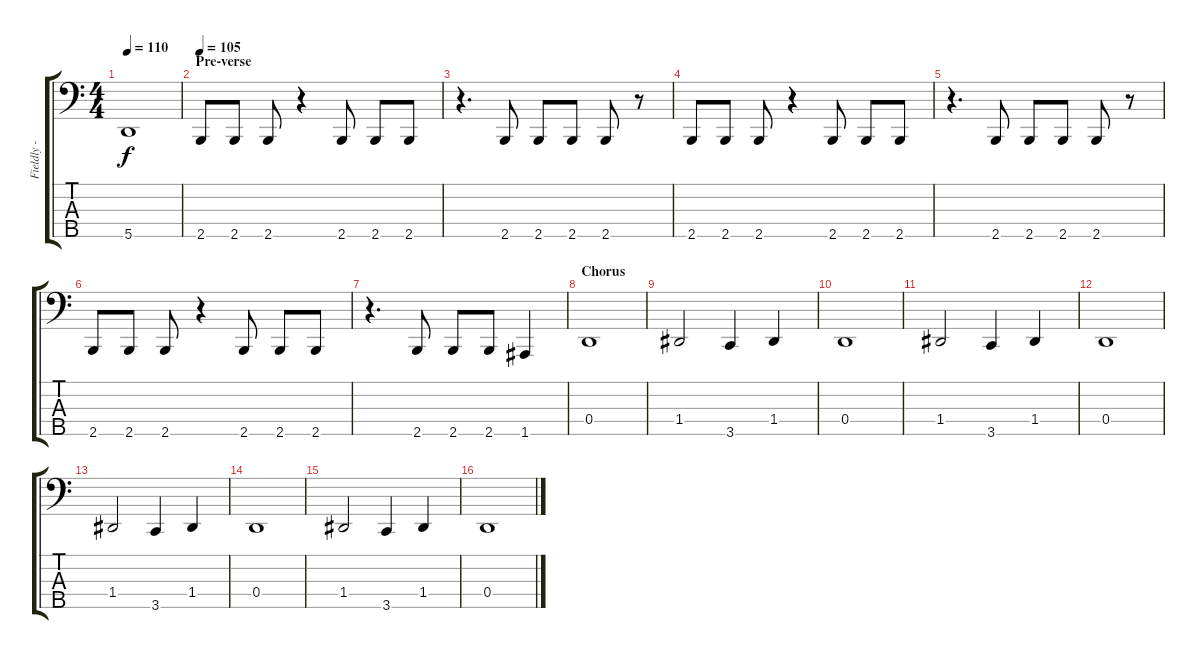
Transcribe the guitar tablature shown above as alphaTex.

\track ("Fieldly - Bass" "Fieldly - ") {instrument electricbassfinger}
\staff {score tabs}
\tuning (F2 C2 G1 D1 A0) {hide}
\ts (4 4)
\tempo 110
\clef f4
\ks c
5.5{t}.1{dy f} |
\section ("" "Pre-verse")
\tempo 105
2.5.8{volume 16 balance 8 instrument slapbass1} 2.5.8 2.5.8 r.4 2.5.8 2.5.8 2.5.8 |
r.4{d} 2.5.8 2.5.8 2.5.8 2.5.8 r.8 |
2.5.8 2.5.8 2.5.8 r.4 2.5.8 2.5.8 2.5.8 |
r.4{d} 2.5.8 2.5.8 2.5.8 2.5.8 r.8 |
2.5.8 2.5.8 2.5.8 r.4 2.5.8 2.5.8 2.5.8 |
r.4{d} 2.5.8 2.5.8 2.5.8 1.5.4 |
\section ("" "Chorus")
0.4.1{volume 16 balance 8 instrument electricbassfinger} |
1.4.2 3.5.4 1.4.4 |
0.4.1 |
1.4.2 3.5.4 1.4.4 |
0.4.1 |
1.4.2 3.5.4 1.4.4 |
0.4.1 |
1.4.2 3.5.4 1.4.4 |
0.4.1
